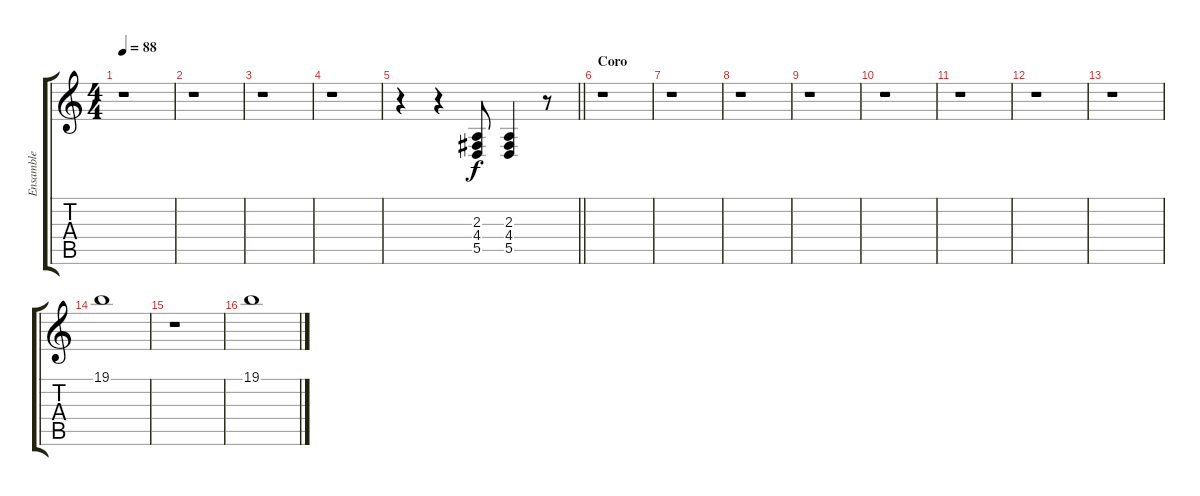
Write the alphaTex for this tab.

\track ("Ensamble" "Ensamble") {instrument stringensemble2}
\staff {score tabs}
\tuning (E4 B3 G3 D3 A2 E2) {hide}
\ts (4 4)
\tempo 88
\clef g2
\ks c
r.1{dy f} |
r.1 |
r.1 |
r.1 |
\barLineRight lightlight
r.4{volume 5 instrument orchestrahit} r.4 (2.3 4.4 5.5).8 (2.3 4.4 5.5).4 r.8 |
\section ("" "Coro")
r.1 |
r.1 |
r.1 |
r.1 |
r.1 |
r.1 |
r.1 |
r.1 |
19.1.1{volume 6 instrument stringensemble2} |
r.1 |
19.1.1
